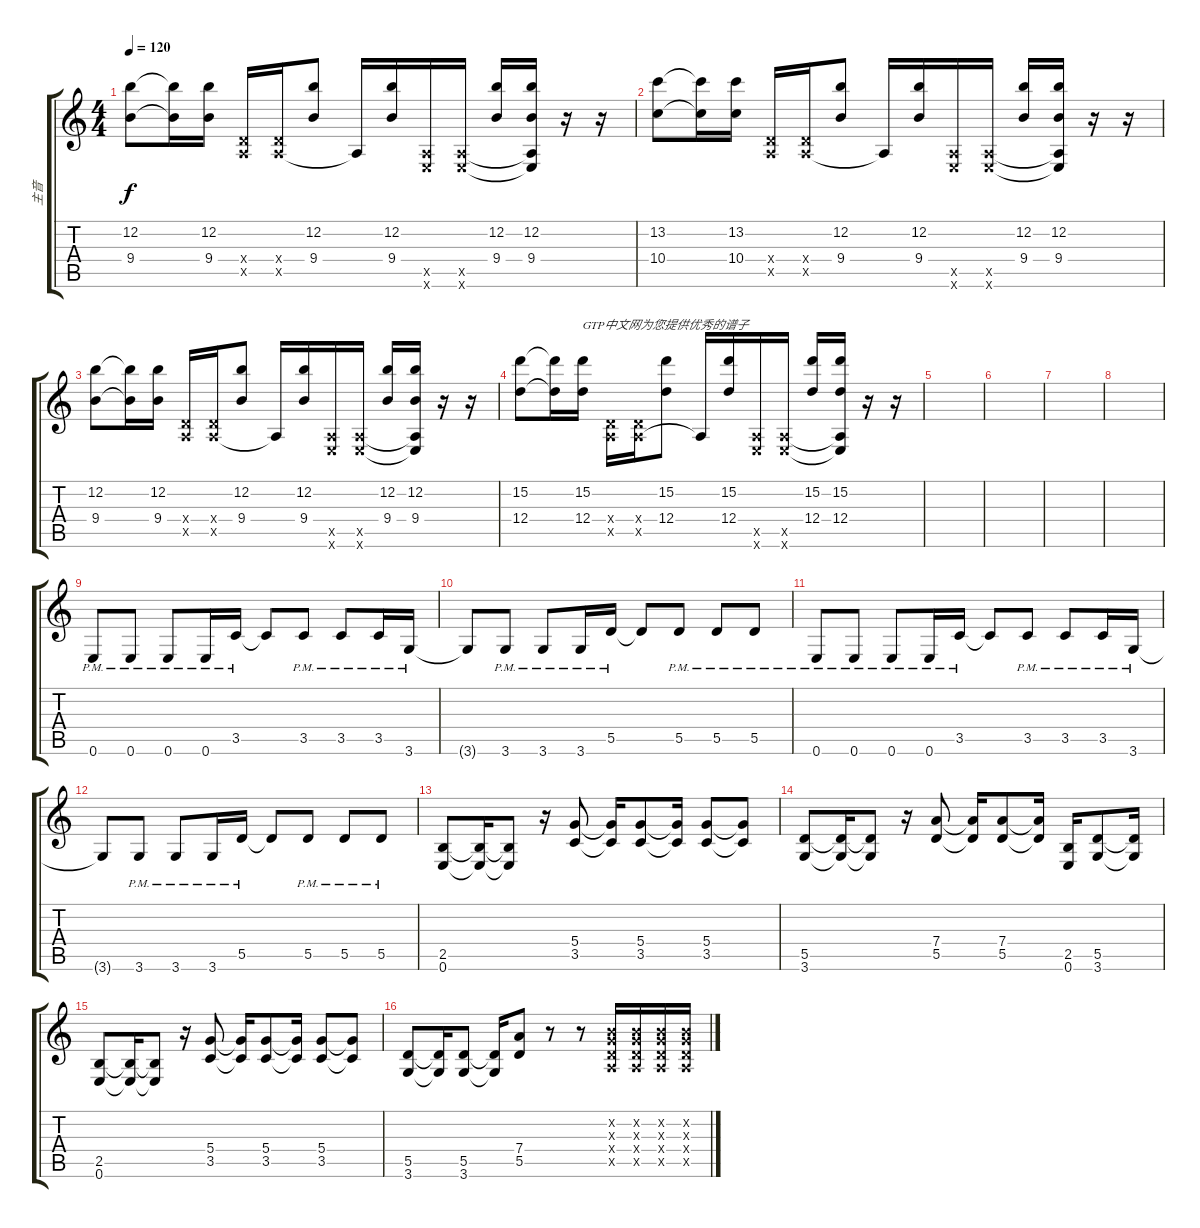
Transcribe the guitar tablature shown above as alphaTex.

\track ("主音" "主音") {instrument electricguitarmuted}
\staff {score tabs}
\tuning (E4 B3 G3 D3 A2 E2) {hide}
\ts (4 4)
\tempo 120
\clef g2
\ks c
(12.2 9.4).8{dy f instrument overdrivenguitar} (12.2{t} 9.4{t}).16 (12.2 9.4).16 (0.4{x} 0.5{x}).16 (0.4{x} 0.5{x}).16 (12.2 9.4).8 0.5{t}.16 (12.2 9.4).16 (0.5{x} 0.6{x}).16 (0.5{x} 0.6{x}).16 (12.2 9.4).16 (12.2 9.4 0.5{t} 0.6{t}).16 r.16 r.16 |
(13.2 10.4).8 (13.2{t} 10.4{t}).16 (13.2 10.4).16 (0.4{x} 0.5{x}).16 (0.4{x} 0.5{x}).16 (12.2 9.4).8 0.5{t}.16 (12.2 9.4).16 (0.5{x} 0.6{x}).16 (0.5{x} 0.6{x}).16 (12.2 9.4).16 (12.2 9.4 0.5{t} 0.6{t}).16 r.16 r.16 |
(12.2 9.4).8{instrument overdrivenguitar} (12.2{t} 9.4{t}).16 (12.2 9.4).16 (0.4{x} 0.5{x}).16 (0.4{x} 0.5{x}).16 (12.2 9.4).8 0.5{t}.16 (12.2 9.4).16 (0.5{x} 0.6{x}).16 (0.5{x} 0.6{x}).16 (12.2 9.4).16 (12.2 9.4 0.5{t} 0.6{t}).16 r.16 r.16 |
(15.2 12.4).8 (15.2{t} 12.4{t}).16 (15.2 12.4).16{txt "GTP中文网为您提供优秀的谱子"} (0.4{x} 0.5{x}).16 (0.4{x} 0.5{x}).16 (15.2 12.4).8 0.5{t}.16 (15.2 12.4).16 (0.5{x} 0.6{x}).16 (0.5{x} 0.6{x}).16 (15.2 12.4).16 (15.2 12.4 0.5{t} 0.6{t}).16 r.16 r.16 |
|
|
|
|
0.6{pm}.8 0.6{pm}.8 0.6{pm}.8 0.6{pm}.16 3.5{pm}.16 3.5{t}.8 3.5{pm}.8 3.5{pm}.8 3.5{pm}.16 3.6{pm}.16 |
3.6{t}.8 3.6{pm}.8 3.6{pm}.8 3.6{pm}.16 5.5{pm}.16 5.5{t}.8 5.5{pm}.8 5.5{pm}.8 5.5{pm}.8 |
0.6{pm}.8 0.6{pm}.8 0.6{pm}.8 0.6{pm}.16 3.5{pm}.16 3.5{t}.8 3.5{pm}.8 3.5{pm}.8 3.5{pm}.16 3.6{pm}.16 |
3.6{t}.8 3.6{pm}.8 3.6{pm}.8 3.6{pm}.16 5.5{pm}.16 5.5{t}.8 5.5{pm}.8 5.5{pm}.8 5.5{pm}.8 |
(2.5 0.6).8{instrument overdrivenguitar} (2.5{t} 0.6{t}).16 (2.5{t} 0.6{t}).8 r.16 (5.4 3.5).8 (5.4{t} 3.5{t}).16 (5.4 3.5).8 (5.4{t} 3.5{t}).16 (5.4 3.5).8 (5.4{t} 3.5{t}).8 |
(5.5 3.6).8{instrument overdrivenguitar} (5.5{t} 3.6{t}).16 (5.5{t} 3.6{t}).8 r.16 (7.4 5.5).8 (7.4{t} 5.5{t}).16 (7.4 5.5).8 (7.4{t} 5.5{t}).16 (2.5 0.6).16 (5.5 3.6).8 (5.5{t} 3.6{t}).16 |
(2.5 0.6).8{instrument overdrivenguitar} (2.5{t} 0.6{t}).16 (2.5{t} 0.6{t}).8 r.16 (5.4 3.5).8 (5.4{t} 3.5{t}).16 (5.4 3.5).8 (5.4{t} 3.5{t}).16 (5.4 3.5).8 (5.4{t} 3.5{t}).8 |
(5.5 3.6).8{instrument overdrivenguitar} (5.5{t} 3.6{t}).16 (5.5 3.6).8 (5.5{t} 3.6{t}).16 (7.4 5.5).8 r.8 r.8 (0.2{x} 0.3{x} 0.4{x} 0.5{x}).16 (0.2{x} 0.3{x} 0.4{x} 0.5{x}).16 (0.2{x} 0.3{x} 0.4{x} 0.5{x}).16 (0.2{x} 0.3{x} 0.4{x} 0.5{x}).16
